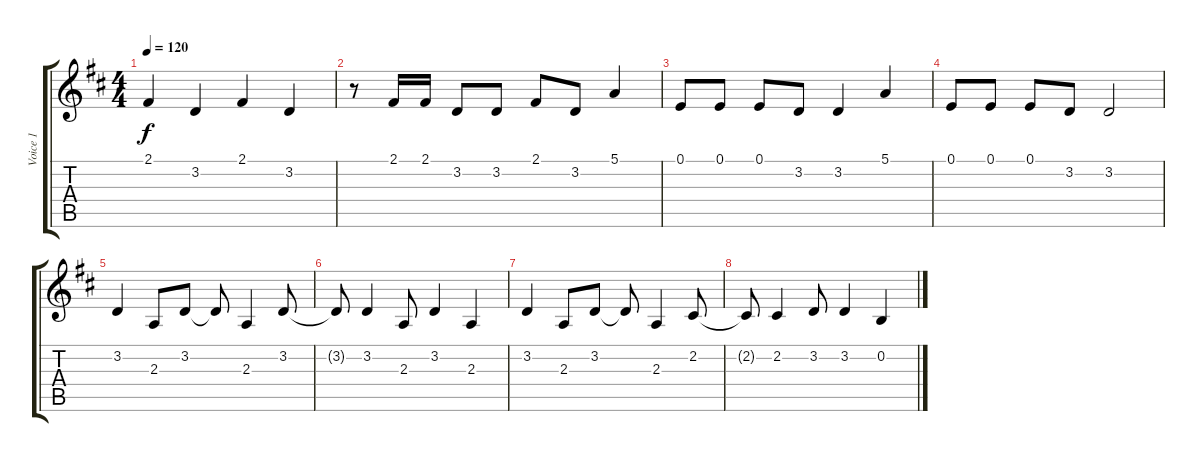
\track ("Voice 1" "Voice 1") {instrument choiraahs}
\staff {score tabs}
\tuning (E4 B3 G3 D3 A2 E2) {hide}
\ts (4 4)
\tempo 120
\clef g2
\ks d
2.1.4{dy f} 3.2.4 2.1.4 3.2.4 |
r.8 2.1.16 2.1.16 3.2.8 3.2.8 2.1.8 3.2.8 5.1.4 |
0.1.8 0.1.8 0.1.8 3.2.8 3.2.4 5.1.4 |
0.1.8 0.1.8 0.1.8 3.2.8 3.2.2 |
3.2.4 2.3.8 3.2.8 3.2{t}.8 2.3.4 3.2.8 |
3.2{t}.8 3.2.4 2.3.8 3.2.4 2.3.4 |
3.2.4 2.3.8 3.2.8 3.2{t}.8 2.3.4 2.2.8 |
2.2{t}.8 2.2.4 3.2.8 3.2.4 0.2.4
